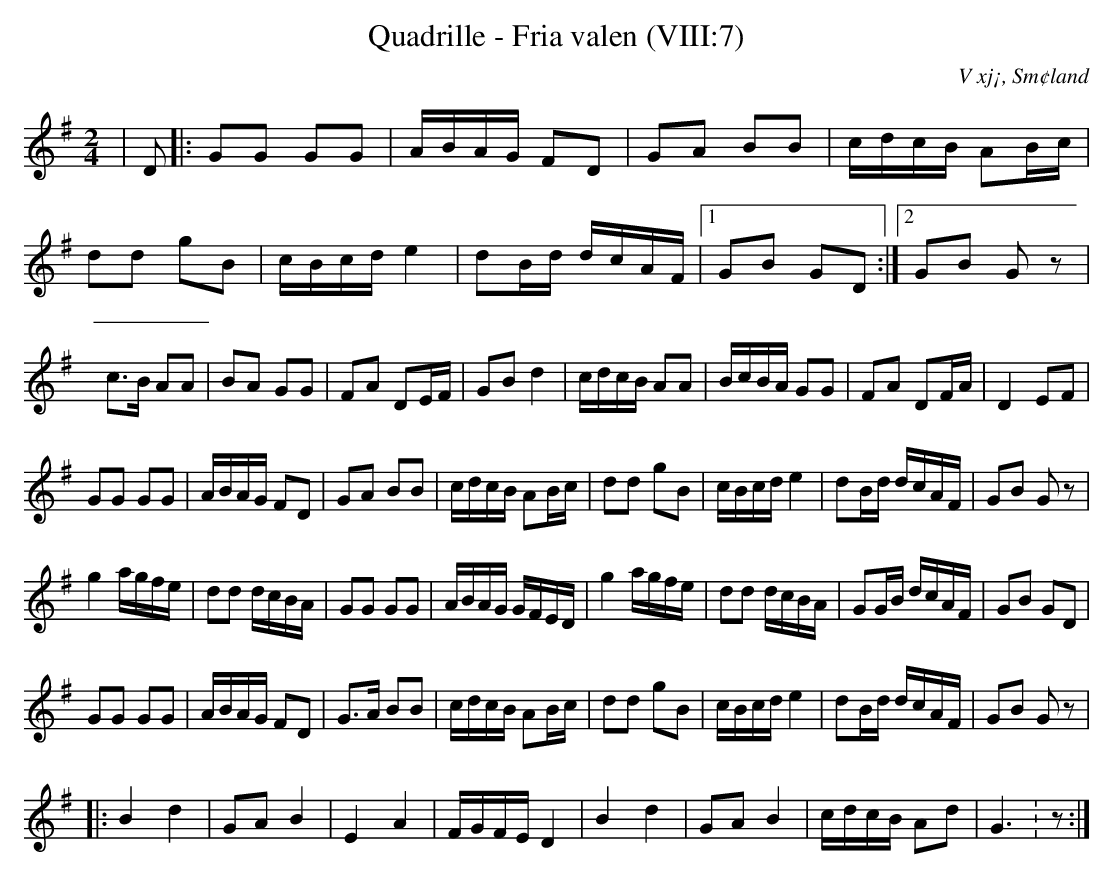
X:1
T:Quadrille - Fria valen (VIII:7)
O:V xj¡, Sm¢land
M:2/4
L:1/8
K:G
|D|:GG GG|A/2B/2A/2G/2 FD|GA BB|c/2d/2c/2B/2 AB/2c/2|
dd gB|c/2B/2c/2d/2 e2|dB/2d/2 d/2c/2A/2F/2|1GB GD:|2GB G z|
c>B AA|BA GG|FA DE/2F/2|GB d2|c/2d/2c/2B/2 AA|B/2c/2B/2A/2 GG|FA DF/2A/2|D2 EF|
GG GG|A/2B/2A/2G/2 FD|GA BB|c/2d/2c/2B/2 AB/2c/2|dd gB|c/2B/2c/2d/2 e2|dB/2d/2 d/2c/2A/2F/2|GB G z|
g2 a/2g/2f/2e/2|dd d/2c/2B/2A/2|GG GG|A/2B/2A/2G/2 G/2F/2E/2D/2|g2 a/2g/2f/2e/2|dd d/2c/2B/2A/2|GG/2B/2 d/2c/2A/2F/2|GB GD|
GG GG|A/2B/2A/2G/2 FD|G>A BB|c/2d/2c/2B/2 AB/2c/2|dd gB|c/2B/2c/2d/2 e2|dB/2d/2 d/2c/2A/2F/2|GB G z|
|:B2 d2|GA B2|E2 A2|F/2G/2F/2E/2 D2|B2 d2|GA B2|c/2d/2c/2B/2 Ad|G3: z:|
